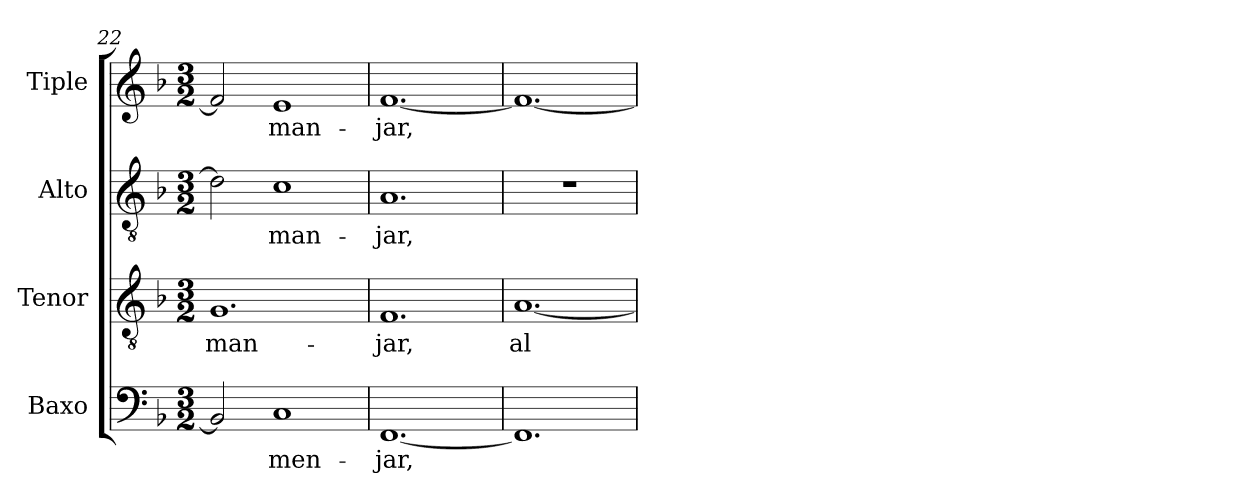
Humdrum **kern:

**kern	**text	**kern	**text	**kern	**text	**kern	**text
*part4	*part4	*part3	*part3	*part2	*part2	*part1	*part1
*staff4	*staff4	*staff3	*staff3	*staff2	*staff2	*staff1	*staff1
*I"Baxo	*	*I"Tenor	*	*I"Alto	*	*I"Tiple	*
*I'B	*	*I'T	*	*I'T	*	*	*
*clefF4	*	*clefGv2	*	*clefGv2	*	*clefG2	*
*	*	*ITrd7c12	*	*ITrd7c12	*	*	*
*k[b-]	*	*k[b-]	*	*k[b-]	*	*k[b-]	*
*F:	*	*F:	*	*F:	*	*F:	*
*M3/2	*	*M3/2	*	*M3/2	*	*M3/2	*
=22	=22	=22	=22	=22	=22	=22	=22
!	!	!	!LO:LY:b	!	!	!	!
2BB-/]	.	1.GG	man-	2D\]	.	2f/]	.
!	!LO:LY:b	!	!	!	!LO:LY:b	!	!LO:LY:b
1C	men-	.	.	1C	man-	1e	man-
=23	=23	=23	=23	=23	=23	=23	=23
!	!LO:LY:b	!	!LO:LY:b	!	!LO:LY:b	!	!LO:LY:b
[<1.FF	-jar,	1.FF	-jar,	1.AA	-jar,	[<1.f	-jar,
=24	=24	=24	=24	=24	=24	=24	=24
!	!	!	!LO:LY:b	!LO:N:vis=1	!	!	!
1.FF]	.	[<1.AA	al-	1.r	.	1.f_	.
=	=	=	=	=	=	=	=
*-	*-	*-	*-	*-	*-	*-	*-
